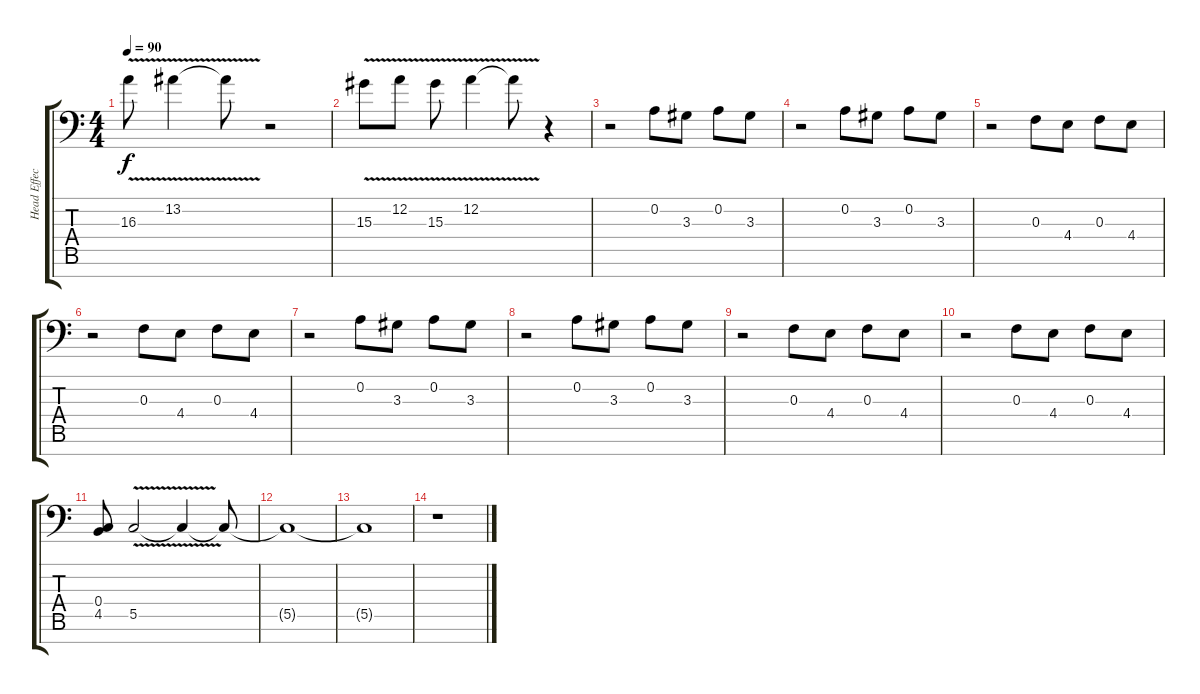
\track ("Head Effect" "Head Effec") {instrument lead5charang}
\staff {score tabs}
\tuning (D4 A3 F3 C3 G2 D2 A1) {hide}
\ts (4 4)
\tempo 90
\clef f4
\ks c
16.3{v}.8{dy f} 13.2{v}.4 13.2{t}.8 r.2 |
15.3{v}.8 12.2{v}.8 15.3{v}.8 12.2{v}.4 12.2{t}.8 r.4 |
r.2 0.2.8 3.3.8 0.2.8 3.3.8 |
r.2 0.2.8 3.3.8 0.2.8 3.3.8 |
r.2 0.3.8 4.4.8 0.3.8 4.4.8 |
r.2 0.3.8 4.4.8 0.3.8 4.4.8 |
r.2 0.2.8 3.3.8 0.2.8 3.3.8 |
r.2 0.2.8 3.3.8 0.2.8 3.3.8 |
r.2 0.3.8 4.4.8 0.3.8 4.4.8 |
r.2 0.3.8 4.4.8 0.3.8 4.4.8 |
(0.4 4.5).8 5.5{v}.2 5.5{t}.4 5.5{t}.8 |
5.5{t}.1 |
5.5{t}.1 |
r.1
